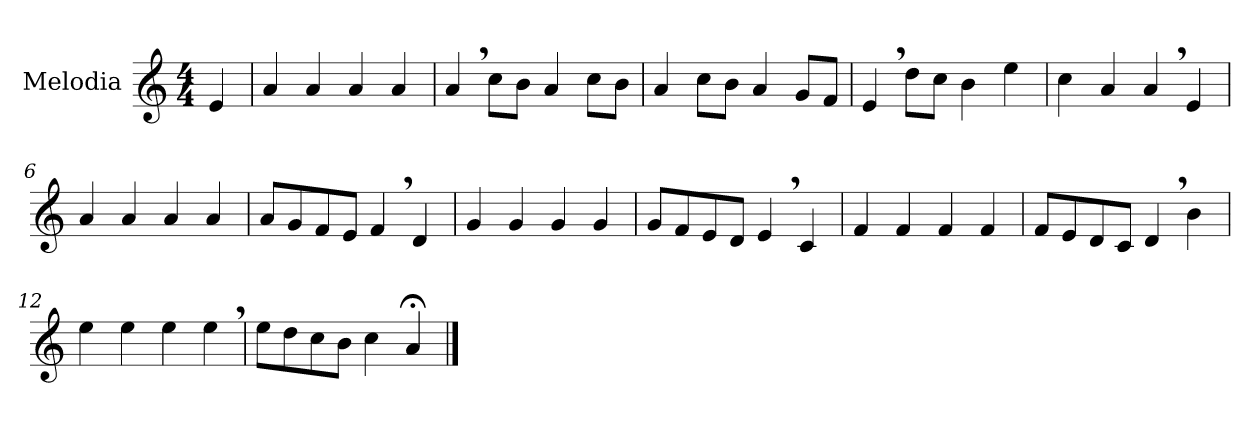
**kern
*part1
*staff1
*I"Melodia
*I'M
*clefG2
*ITrd-7c-12
*k[]
*M4/4
=
4ee/
=1
4aa/
4aa/
4aa/
4aa/
=2
4aa,/
8ccc\L
8bb\J
4aa/
8ccc\L
8bb\J
=3
4aa/
8ccc\L
8bb\J
4aa/
8gg/L
8ff/J
=4
4ee,/
8ddd\L
8ccc\J
4bb\
4eee\
!!LO:LB:g=z
=5
4ccc\
4aa/
4aa,/
4ee/
=6
4aa/
4aa/
4aa/
4aa/
=7
8aa/L
8gg/
8ff/
8ee/J
4ff,/
4dd/
=8
4gg/
4gg/
4gg/
4gg/
!!LO:LB:g=z
=9
8gg/L
8ff/
8ee/
8dd/J
4ee,/
4cc/
=10
4ff/
4ff/
4ff/
4ff/
=11
8ff/L
8ee/
8dd/
8cc/J
4dd,/
4bb\
=12
4eee\
4eee\
4eee\
4eee,\
=13
8eee\L
8ddd\
8ccc\
8bb\J
4ccc\
4aa;</
==
*-
